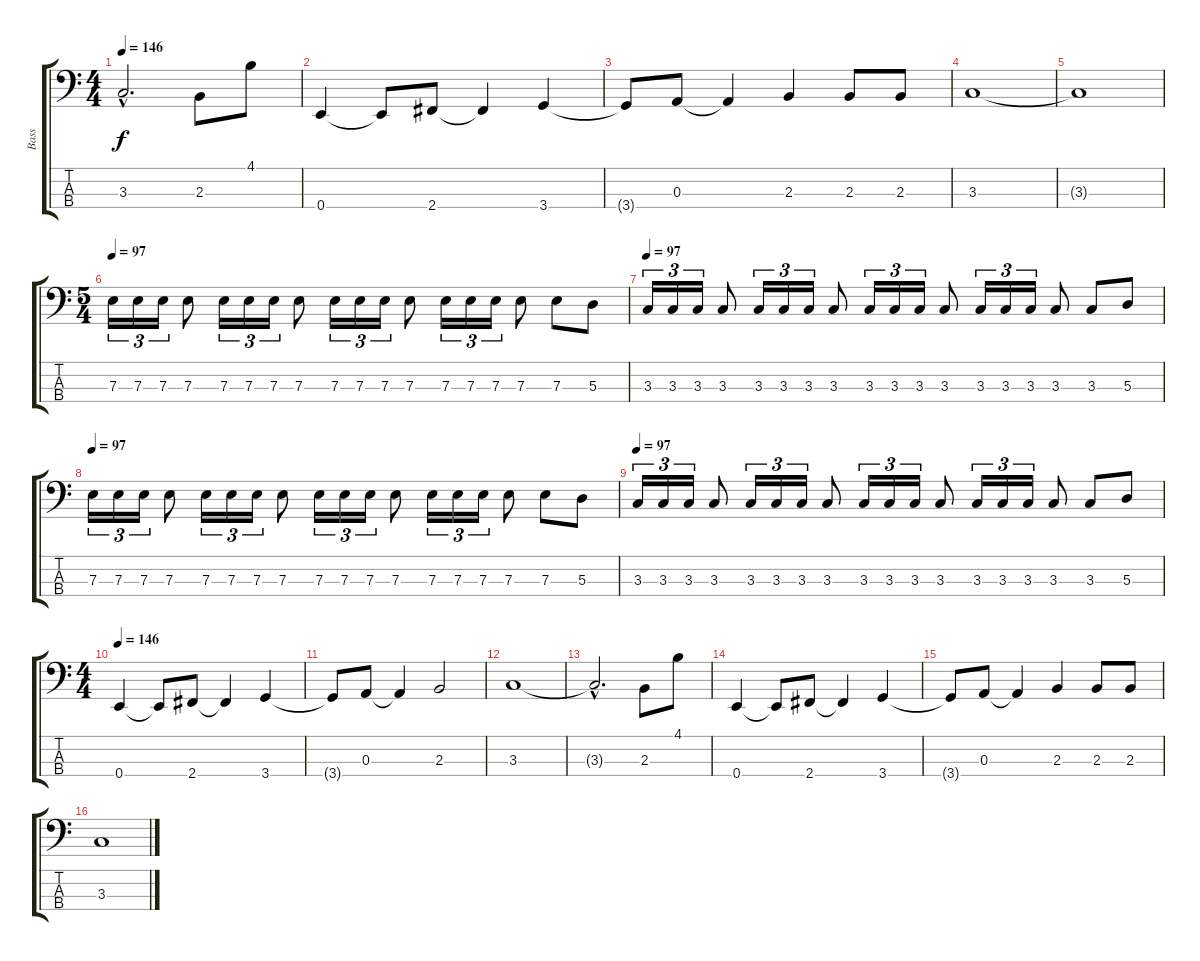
\track ("Bass" "Bass") {instrument electricbassfinger}
\staff {score tabs}
\tuning (G2 D2 A1 E1) {hide}
\ts (4 4)
\tempo 146
\clef f4
\ks c
3.3{hac t}.2{d dy f} 2.3.8 4.1.8 |
0.4.4 0.4{t}.8 2.4.8 2.4{t}.4 3.4.4 |
3.4{t}.8 0.3.8 0.3{t}.4 2.3.4 2.3.8 2.3.8 |
3.3.1 |
3.3{t}.1 |
\ts (5 4)
\tempo 97
7.3.16{tu (3 2)} 7.3.16{tu (3 2)} 7.3.16{tu (3 2)} 7.3.8 7.3.16{tu (3 2)} 7.3.16{tu (3 2)} 7.3.16{tu (3 2)} 7.3.8 7.3.16{tu (3 2)} 7.3.16{tu (3 2)} 7.3.16{tu (3 2)} 7.3.8 7.3.16{tu (3 2)} 7.3.16{tu (3 2)} 7.3.16{tu (3 2)} 7.3.8 7.3.8 5.3.8 |
\tempo 97
3.3.16{tu (3 2)} 3.3.16{tu (3 2)} 3.3.16{tu (3 2)} 3.3.8 3.3.16{tu (3 2)} 3.3.16{tu (3 2)} 3.3.16{tu (3 2)} 3.3.8 3.3.16{tu (3 2)} 3.3.16{tu (3 2)} 3.3.16{tu (3 2)} 3.3.8 3.3.16{tu (3 2)} 3.3.16{tu (3 2)} 3.3.16{tu (3 2)} 3.3.8 3.3.8 5.3.8 |
\tempo 97
7.3.16{tu (3 2)} 7.3.16{tu (3 2)} 7.3.16{tu (3 2)} 7.3.8 7.3.16{tu (3 2)} 7.3.16{tu (3 2)} 7.3.16{tu (3 2)} 7.3.8 7.3.16{tu (3 2)} 7.3.16{tu (3 2)} 7.3.16{tu (3 2)} 7.3.8 7.3.16{tu (3 2)} 7.3.16{tu (3 2)} 7.3.16{tu (3 2)} 7.3.8 7.3.8 5.3.8 |
\tempo 97
3.3.16{tu (3 2)} 3.3.16{tu (3 2)} 3.3.16{tu (3 2)} 3.3.8 3.3.16{tu (3 2)} 3.3.16{tu (3 2)} 3.3.16{tu (3 2)} 3.3.8 3.3.16{tu (3 2)} 3.3.16{tu (3 2)} 3.3.16{tu (3 2)} 3.3.8 3.3.16{tu (3 2)} 3.3.16{tu (3 2)} 3.3.16{tu (3 2)} 3.3.8 3.3.8 5.3.8 |
\ts (4 4)
\tempo 146
0.4.4 0.4{t}.8 2.4.8 2.4{t}.4 3.4.4 |
3.4{t}.8 0.3.8 0.3{t}.4 2.3.2 |
3.3.1 |
3.3{hac t}.2{d} 2.3.8 4.1.8 |
0.4.4 0.4{t}.8 2.4.8 2.4{t}.4 3.4.4 |
3.4{t}.8 0.3.8 0.3{t}.4 2.3.4 2.3.8 2.3.8 |
3.3.1
